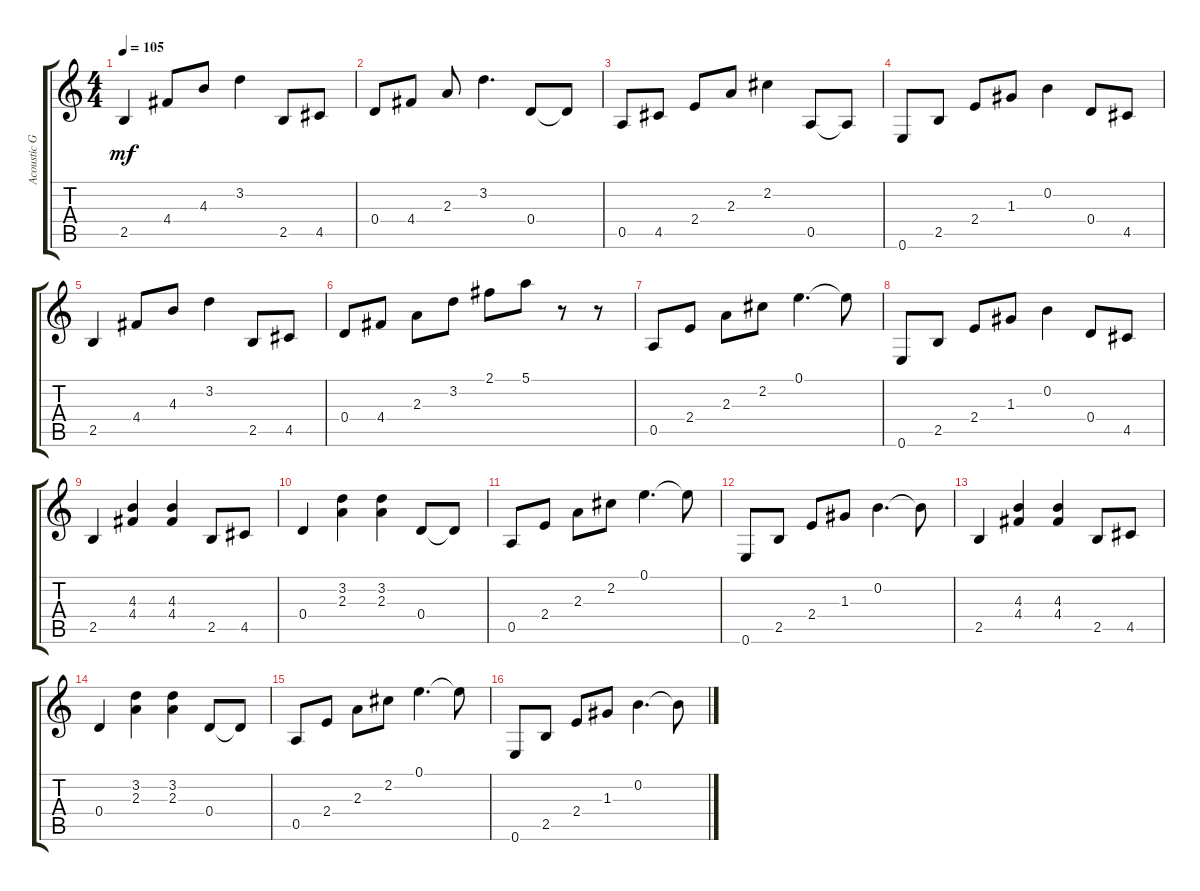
\track ("Acoustic Guitar 2" "Acoustic G") {instrument acousticguitarsteel}
\staff {score tabs}
\tuning (E4 B3 G3 D3 A2 E2) {hide}
\ts (4 4)
\tempo 105
\clef g2
\ks c
2.5.4{dy mf} 4.4.8 4.3.8 3.2.4 2.5.8 4.5.8 |
0.4.8 4.4.8 2.3.8 3.2.4{d} 0.4.8 0.4{t}.8 |
0.5.8 4.5.8 2.4.8 2.3.8 2.2.4 0.5.8 0.5{t}.8 |
0.6.8 2.5.8 2.4.8 1.3.8 0.2.4 0.4.8 4.5.8 |
2.5.4 4.4.8 4.3.8 3.2.4 2.5.8 4.5.8 |
0.4.8 4.4.8 2.3.8 3.2.8 2.1.8 5.1.8 r.8 r.8 |
0.5.8 2.4.8 2.3.8 2.2.8 0.1.4{d} 0.1{t}.8 |
0.6.8 2.5.8 2.4.8 1.3.8 0.2.4 0.4.8 4.5.8 |
2.5.4 (4.3 4.4).4 (4.3 4.4).4 2.5.8 4.5.8 |
0.4.4 (3.2 2.3).4 (3.2 2.3).4 0.4.8 0.4{t}.8 |
0.5.8 2.4.8 2.3.8 2.2.8 0.1.4{d} 0.1{t}.8 |
0.6.8 2.5.8 2.4.8 1.3.8 0.2.4{d} 0.2{t}.8 |
2.5.4 (4.3 4.4).4 (4.3 4.4).4 2.5.8 4.5.8 |
0.4.4 (3.2 2.3).4 (3.2 2.3).4 0.4.8 0.4{t}.8 |
0.5.8 2.4.8 2.3.8 2.2.8 0.1.4{d} 0.1{t}.8 |
0.6.8 2.5.8 2.4.8 1.3.8 0.2.4{d} 0.2{t}.8
